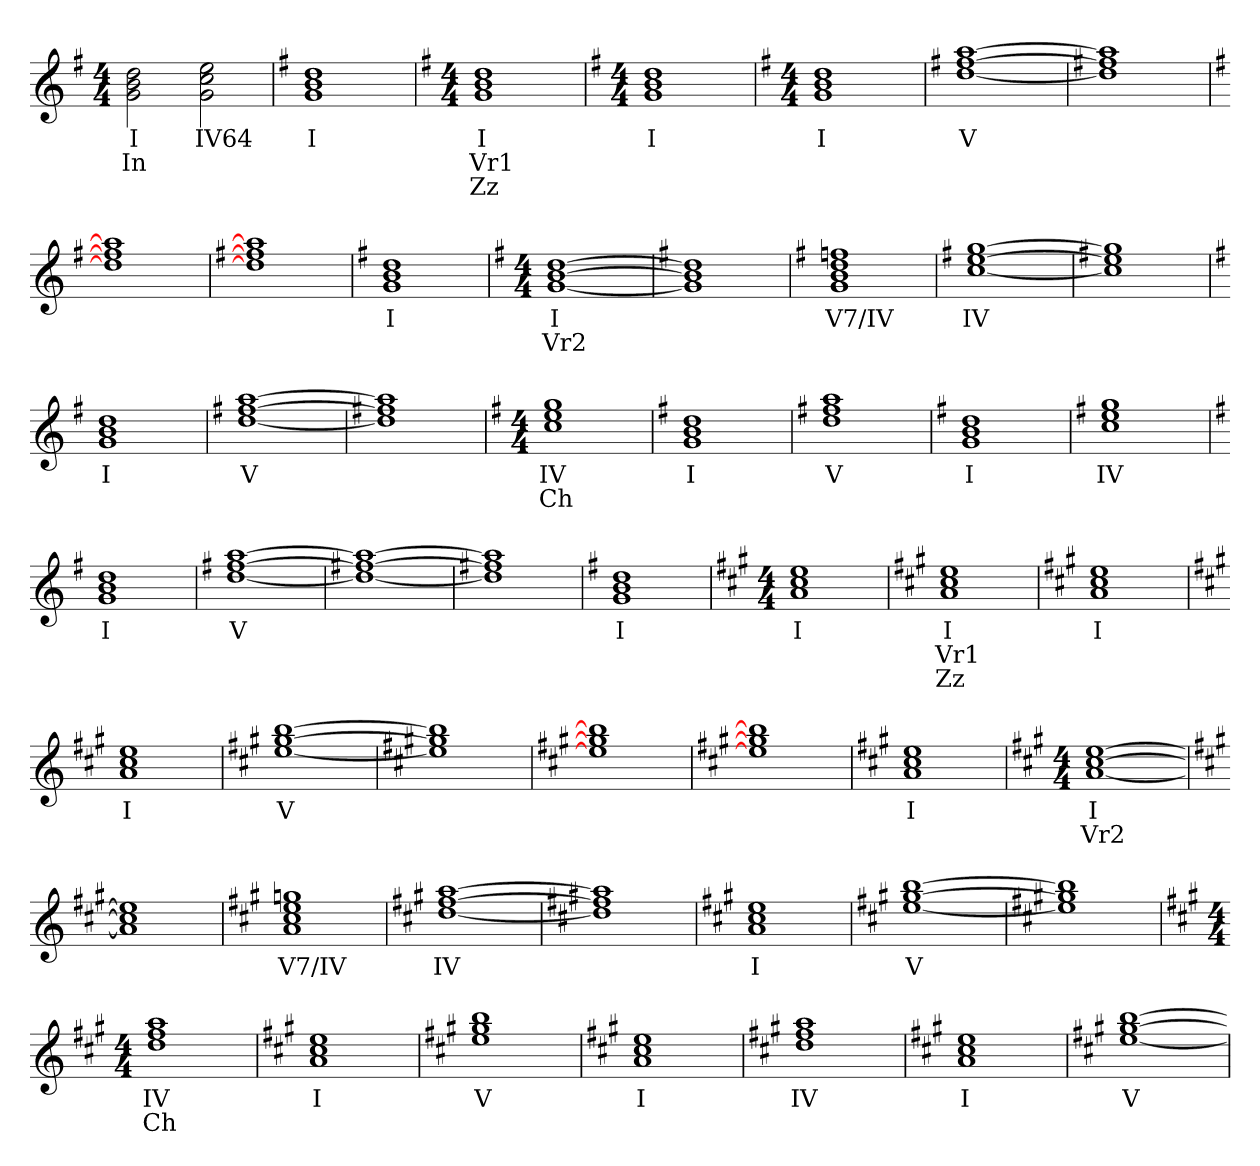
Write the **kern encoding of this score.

**kern	**text	**text	**text
*part1	*part1	*part1	*part1
*staff1	*staff1	*staff1	*staff1
*k[f#]	*	*	*
*G:	*	*	*
*M4/4	*	*	*
=	=	=	=
2g 2b 2dd	I	In	.
2g 2cc 2ee	IV64	.	.
=	=	=	=
*k[f#]	*	*	*
*G:	*	*	*
1g 1b 1dd	I	.	.
=	=	=	=
*k[f#]	*	*	*
*G:	*	*	*
*M4/4	*	*	*
1g 1b 1dd	I	Vr1	Zz
=	=	=	=
*k[f#]	*	*	*
*G:	*	*	*
*M4/4	*	*	*
1g 1b 1dd	I	.	.
=	=	=	=
*k[f#]	*	*	*
*G:	*	*	*
*M4/4	*	*	*
1g 1b 1dd	I	.	.
=	=	=	=
*k[f#]	*	*	*
*G:	*	*	*
[1dd [1ff# [1aa	V	.	.
=	=	=	=
*k[f#]	*	*	*
*G:	*	*	*
1dd] 1ff#] 1aa]	.	.	.
=	=	=	=
*k[f#]	*	*	*
*G:	*	*	*
1dd] 1ff#] 1aa]	.	.	.
=	=	=	=
*k[f#]	*	*	*
*G:	*	*	*
1dd] 1ff#] 1aa]	.	.	.
=	=	=	=
*k[f#]	*	*	*
*G:	*	*	*
1g 1b 1dd	I	.	.
=	=	=	=
*k[f#]	*	*	*
*G:	*	*	*
*M4/4	*	*	*
[1g [1b [1dd	I	Vr2	.
=	=	=	=
*k[f#]	*	*	*
*G:	*	*	*
1g] 1b] 1dd]	.	.	.
=	=	=	=
*k[f#]	*	*	*
*G:	*	*	*
1g 1b 1dd 1ffn	V7/IV	.	.
=	=	=	=
*k[f#]	*	*	*
*G:	*	*	*
[1cc [1ee [1gg	IV	.	.
=	=	=	=
*k[f#]	*	*	*
*G:	*	*	*
1cc] 1ee] 1gg]	.	.	.
=	=	=	=
*k[f#]	*	*	*
*G:	*	*	*
1g 1b 1dd	I	.	.
=	=	=	=
*k[f#]	*	*	*
*G:	*	*	*
[1dd [1ff# [1aa	V	.	.
=	=	=	=
*k[f#]	*	*	*
*G:	*	*	*
1dd] 1ff#] 1aa]	.	.	.
=	=	=	=
*k[f#]	*	*	*
*G:	*	*	*
*M4/4	*	*	*
1cc 1ee 1gg	IV	Ch	.
=	=	=	=
*k[f#]	*	*	*
*G:	*	*	*
1g 1b 1dd	I	.	.
=	=	=	=
*k[f#]	*	*	*
*G:	*	*	*
1dd 1ff# 1aa	V	.	.
=	=	=	=
*k[f#]	*	*	*
*G:	*	*	*
1g 1b 1dd	I	.	.
=	=	=	=
*k[f#]	*	*	*
*G:	*	*	*
1cc 1ee 1gg	IV	.	.
=	=	=	=
*k[f#]	*	*	*
*G:	*	*	*
1g 1b 1dd	I	.	.
=	=	=	=
*k[f#]	*	*	*
*G:	*	*	*
[1dd [1ff# [1aa	V	.	.
=	=	=	=
*k[f#]	*	*	*
*G:	*	*	*
1dd_ 1ff#_ 1aa_	.	.	.
=	=	=	=
*k[f#]	*	*	*
*G:	*	*	*
1dd] 1ff#] 1aa]	.	.	.
=	=	=	=
*k[f#]	*	*	*
*G:	*	*	*
1g 1b 1dd	I	.	.
=	=	=	=
*k[f#c#g#]	*	*	*
*A:	*	*	*
*M4/4	*	*	*
1a 1cc# 1ee	I	.	.
=	=	=	=
*k[f#c#g#]	*	*	*
*A:	*	*	*
1a 1cc# 1ee	I	Vr1	Zz
=	=	=	=
*k[f#c#g#]	*	*	*
*A:	*	*	*
1a 1cc# 1ee	I	.	.
=	=	=	=
*k[f#c#g#]	*	*	*
*A:	*	*	*
1a 1cc# 1ee	I	.	.
=	=	=	=
*k[f#c#g#]	*	*	*
*A:	*	*	*
[1ee [1gg# [1bb	V	.	.
=	=	=	=
*k[f#c#g#]	*	*	*
*A:	*	*	*
1ee] 1gg#] 1bb]	.	.	.
=	=	=	=
*k[f#c#g#]	*	*	*
*A:	*	*	*
1ee] 1gg#] 1bb]	.	.	.
=	=	=	=
*k[f#c#g#]	*	*	*
*A:	*	*	*
1ee] 1gg#] 1bb]	.	.	.
=	=	=	=
*k[f#c#g#]	*	*	*
*A:	*	*	*
1a 1cc# 1ee	I	.	.
=	=	=	=
*k[f#c#g#]	*	*	*
*A:	*	*	*
*M4/4	*	*	*
[1a [1cc# [1ee	I	Vr2	.
=	=	=	=
*k[f#c#g#]	*	*	*
*A:	*	*	*
1a] 1cc#] 1ee]	.	.	.
=	=	=	=
*k[f#c#g#]	*	*	*
*A:	*	*	*
1a 1cc# 1ee 1ggn	V7/IV	.	.
=	=	=	=
*k[f#c#g#]	*	*	*
*A:	*	*	*
[1dd [1ff# [1aa	IV	.	.
=	=	=	=
*k[f#c#g#]	*	*	*
*A:	*	*	*
1dd] 1ff#] 1aa]	.	.	.
=	=	=	=
*k[f#c#g#]	*	*	*
*A:	*	*	*
1a 1cc# 1ee	I	.	.
=	=	=	=
*k[f#c#g#]	*	*	*
*A:	*	*	*
[1ee [1gg# [1bb	V	.	.
=	=	=	=
*k[f#c#g#]	*	*	*
*A:	*	*	*
1ee] 1gg#] 1bb]	.	.	.
=	=	=	=
*k[f#c#g#]	*	*	*
*A:	*	*	*
*M4/4	*	*	*
1dd 1ff# 1aa	IV	Ch	.
=	=	=	=
*k[f#c#g#]	*	*	*
*A:	*	*	*
1a 1cc# 1ee	I	.	.
=	=	=	=
*k[f#c#g#]	*	*	*
*A:	*	*	*
1ee 1gg# 1bb	V	.	.
=	=	=	=
*k[f#c#g#]	*	*	*
*A:	*	*	*
1a 1cc# 1ee	I	.	.
=	=	=	=
*k[f#c#g#]	*	*	*
*A:	*	*	*
1dd 1ff# 1aa	IV	.	.
=	=	=	=
*k[f#c#g#]	*	*	*
*A:	*	*	*
1a 1cc# 1ee	I	.	.
=	=	=	=
*k[f#c#g#]	*	*	*
*A:	*	*	*
[1ee [1gg# [1bb	V	.	.
=	=	=	=
*-	*-	*-	*-
